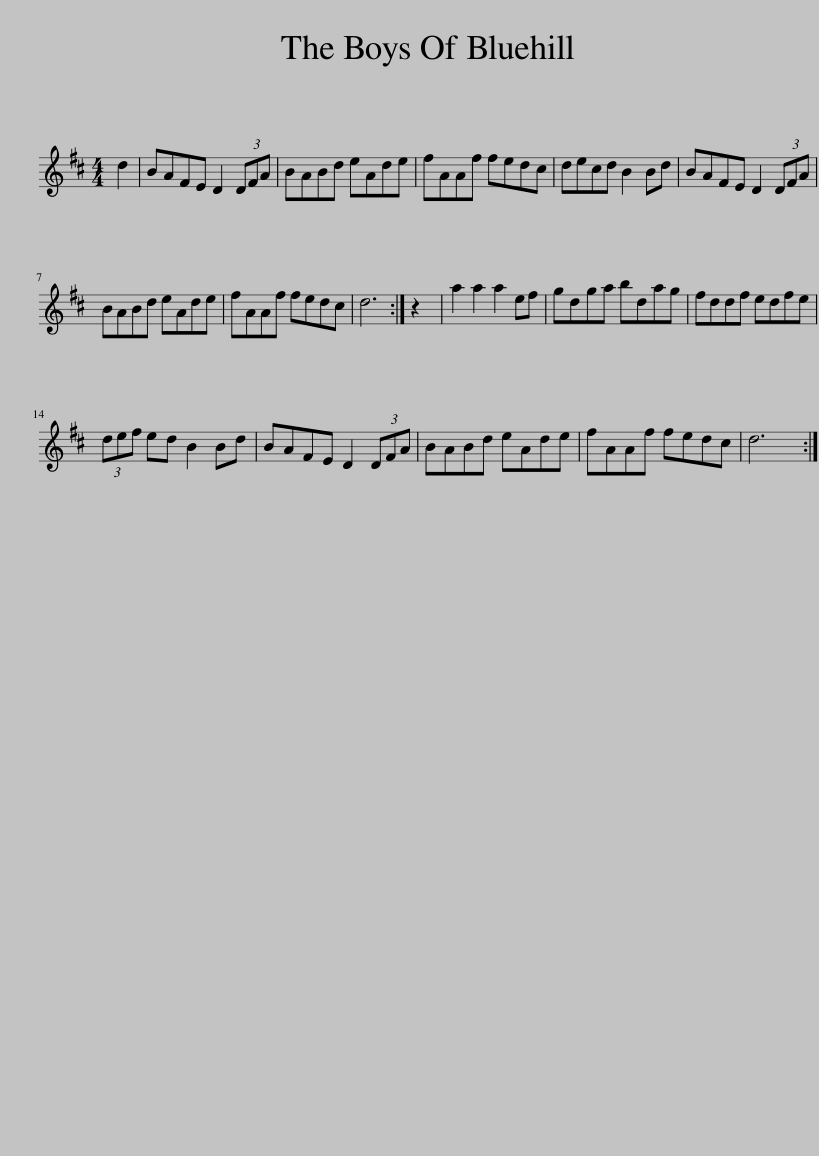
X:1
L:1/8
M:4/4
I:linebreak $
K:D
V:1 treble
V:1
 d2 | BAFE D2 (3DFA | BABd eAde | fAAf fedc | decd B2 Bd | %5
 BAFE D2 (3DFA |$ BABd eAde | fAAf fedc | d6 :| z2 | %10
 a2 a2 a2 ef | gdga bdag | fddf edfe |$ (3def ed B2 Bd | BAFE D2 (3DFA | %15
 BABd eAde | fAAf fedc | d6 :| %18
